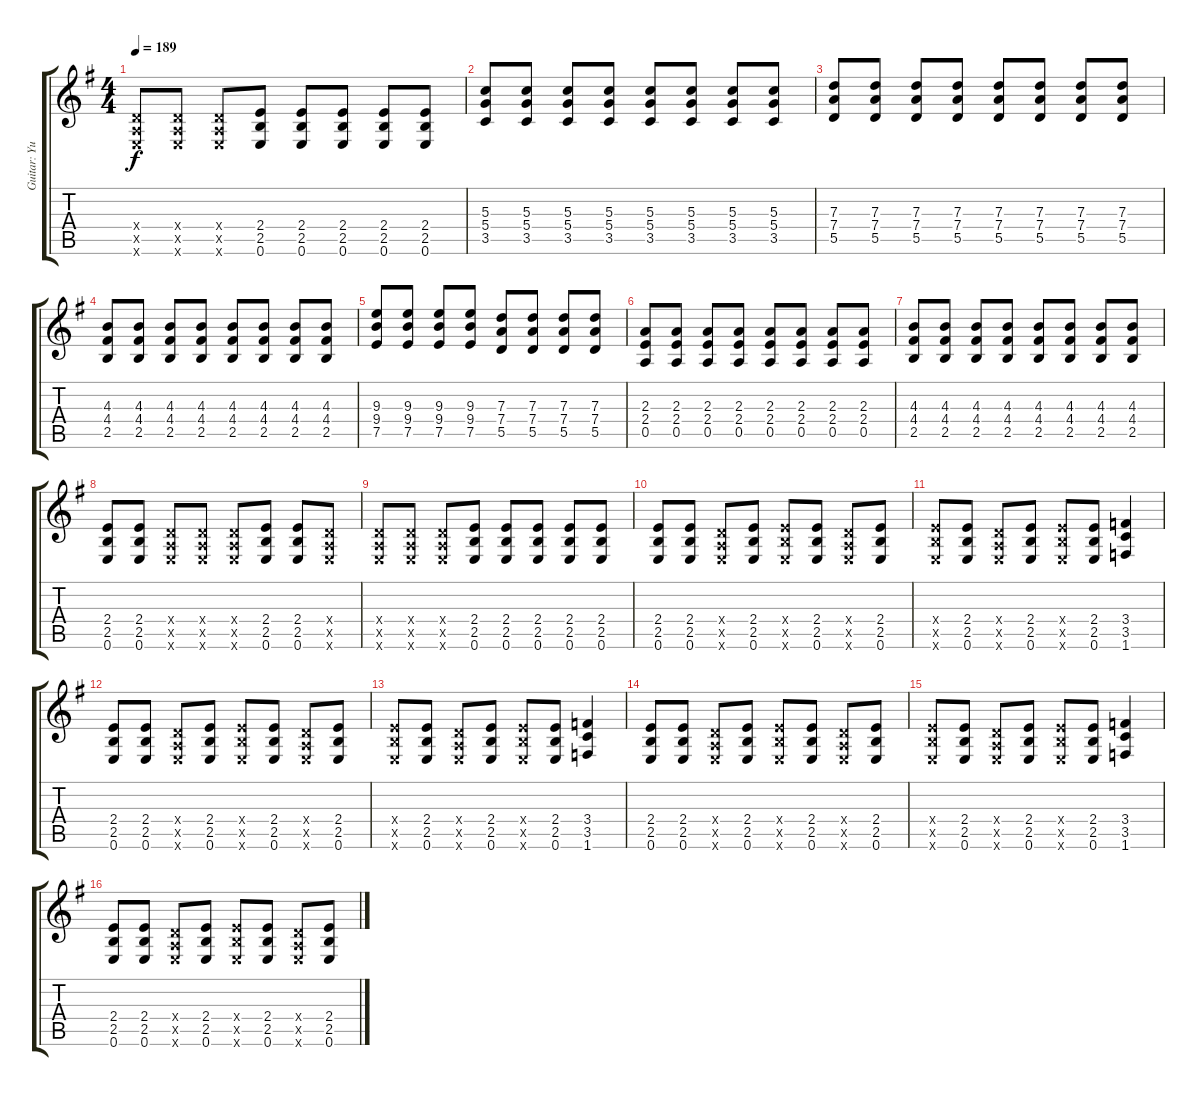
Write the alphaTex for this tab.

\track ("Guitar: Yui Hirasawa" "Guitar: Yu") {instrument overdrivenguitar}
\staff {score tabs}
\tuning (E4 B3 G3 D3 A2 E2) {hide}
\ts (4 4)
\tempo 189
\clef g2
\ks g
(0.4{x} 0.5{x} 0.6{x}).8{dy f} (0.4{x} 0.5{x} 0.6{x}).8 (0.4{x} 0.5{x} 0.6{x}).8 (2.4 2.5 0.6).8 (2.4 2.5 0.6).8 (2.4 2.5 0.6).8 (2.4 2.5 0.6).8 (2.4 2.5 0.6).8 |
(5.3 5.4 3.5).8 (5.3 5.4 3.5).8 (5.3 5.4 3.5).8 (5.3 5.4 3.5).8 (5.3 5.4 3.5).8 (5.3 5.4 3.5).8 (5.3 5.4 3.5).8 (5.3 5.4 3.5).8 |
(7.3 7.4 5.5).8 (7.3 7.4 5.5).8 (7.3 7.4 5.5).8 (7.3 7.4 5.5).8 (7.3 7.4 5.5).8 (7.3 7.4 5.5).8 (7.3 7.4 5.5).8 (7.3 7.4 5.5).8 |
(4.3 4.4 2.5).8 (4.3 4.4 2.5).8 (4.3 4.4 2.5).8 (4.3 4.4 2.5).8 (4.3 4.4 2.5).8 (4.3 4.4 2.5).8 (4.3 4.4 2.5).8 (4.3 4.4 2.5).8 |
(9.3 9.4 7.5).8 (9.3 9.4 7.5).8 (9.3 9.4 7.5).8 (9.3 9.4 7.5).8 (7.3 7.4 5.5).8 (7.3 7.4 5.5).8 (7.3 7.4 5.5).8 (7.3 7.4 5.5).8 |
(2.3 2.4 0.5).8 (2.3 2.4 0.5).8 (2.3 2.4 0.5).8 (2.3 2.4 0.5).8 (2.3 2.4 0.5).8 (2.3 2.4 0.5).8 (2.3 2.4 0.5).8 (2.3 2.4 0.5).8 |
(4.3 4.4 2.5).8 (4.3 4.4 2.5).8 (4.3 4.4 2.5).8 (4.3 4.4 2.5).8 (4.3 4.4 2.5).8 (4.3 4.4 2.5).8 (4.3 4.4 2.5).8 (4.3 4.4 2.5).8 |
(2.4 2.5 0.6).8 (2.4 2.5 0.6).8 (0.4{x} 0.5{x} 0.6{x}).8 (0.4{x} 0.5{x} 0.6{x}).8 (0.4{x} 0.5{x} 0.6{x}).8 (2.4 2.5 0.6).8 (2.4 2.5 0.6).8 (0.4{x} 0.5{x} 0.6{x}).8 |
(0.4{x} 0.5{x} 0.6{x}).8 (0.4{x} 0.5{x} 0.6{x}).8 (0.4{x} 0.5{x} 0.6{x}).8 (2.4 2.5 0.6).8 (2.4 2.5 0.6).8 (2.4 2.5 0.6).8 (2.4 2.5 0.6).8 (2.4 2.5 0.6).8 |
(2.4 2.5 0.6).8 (2.4 2.5 0.6).8 (0.4{x} 0.5{x} 0.6{x}).8 (2.4 2.5 0.6).8 (2.4{x} 2.5{x} 0.6{x}).8 (2.4 2.5 0.6).8 (0.4{x} 0.5{x} 0.6{x}).8 (2.4 2.5 0.6).8 |
(2.4{x} 2.5{x} 0.6{x}).8 (2.4 2.5 0.6).8 (0.4{x} 0.5{x} 0.6{x}).8 (2.4 2.5 0.6).8 (2.4{x} 2.5{x} 0.6{x}).8 (2.4 2.5 0.6).8 (3.4 3.5 1.6).4 |
(2.4 2.5 0.6).8 (2.4 2.5 0.6).8 (0.4{x} 0.5{x} 0.6{x}).8 (2.4 2.5 0.6).8 (2.4{x} 2.5{x} 0.6{x}).8 (2.4 2.5 0.6).8 (0.4{x} 0.5{x} 0.6{x}).8 (2.4 2.5 0.6).8 |
(2.4{x} 2.5{x} 0.6{x}).8 (2.4 2.5 0.6).8 (0.4{x} 0.5{x} 0.6{x}).8 (2.4 2.5 0.6).8 (2.4{x} 2.5{x} 0.6{x}).8 (2.4 2.5 0.6).8 (3.4 3.5 1.6).4 |
(2.4 2.5 0.6).8 (2.4 2.5 0.6).8 (0.4{x} 0.5{x} 0.6{x}).8 (2.4 2.5 0.6).8 (2.4{x} 2.5{x} 0.6{x}).8 (2.4 2.5 0.6).8 (0.4{x} 0.5{x} 0.6{x}).8 (2.4 2.5 0.6).8 |
(2.4{x} 2.5{x} 0.6{x}).8 (2.4 2.5 0.6).8 (0.4{x} 0.5{x} 0.6{x}).8 (2.4 2.5 0.6).8 (2.4{x} 2.5{x} 0.6{x}).8 (2.4 2.5 0.6).8 (3.4 3.5 1.6).4 |
(2.4 2.5 0.6).8 (2.4 2.5 0.6).8 (0.4{x} 0.5{x} 0.6{x}).8 (2.4 2.5 0.6).8 (2.4{x} 2.5{x} 0.6{x}).8 (2.4 2.5 0.6).8 (0.4{x} 0.5{x} 0.6{x}).8 (2.4 2.5 0.6).8
